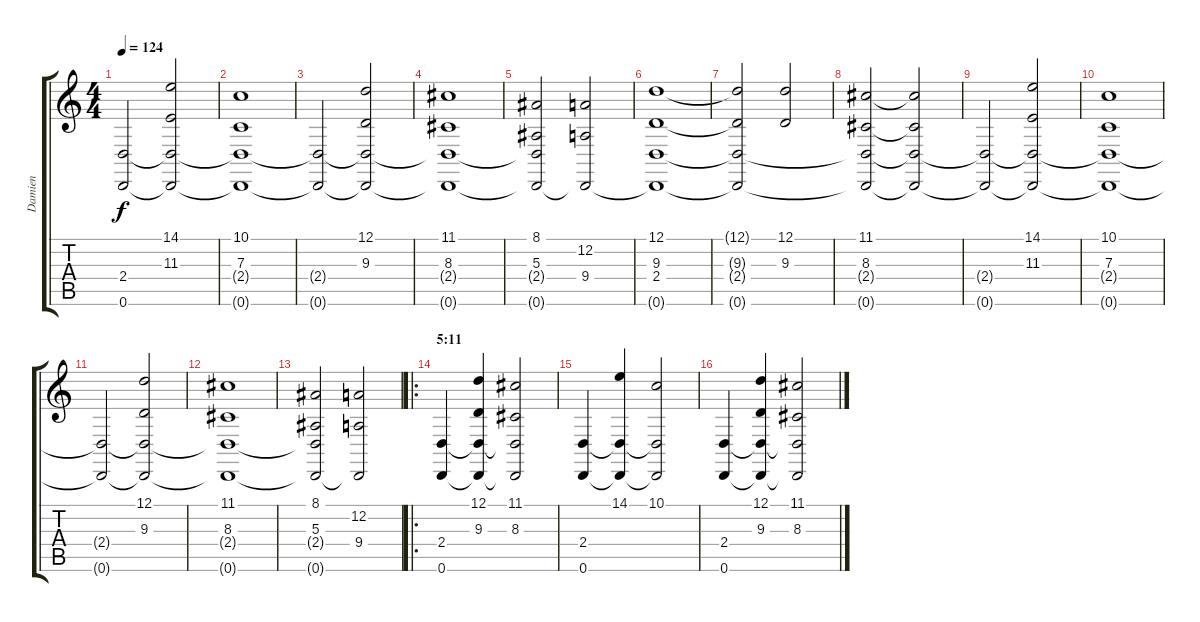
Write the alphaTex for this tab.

\track ("Damien" "Damien") {instrument stringensemble1}
\staff {score tabs}
\tuning (D4 A3 F3 C3 G2 D2) {hide}
\ts (4 4)
\tempo 124
\clef g2
\ks c
(2.4{t} 0.6{t}).2{dy f} (14.1 11.3 2.4{t} 0.6{t}).2 |
(10.1 7.3 2.4{t} 0.6{t}).1 |
(2.4{t} 0.6{t}).2 (12.1 9.3 2.4{t} 0.6{t}).2 |
(11.1 8.3 2.4{t} 0.6{t}).1 |
(8.1 5.3 2.4{t} 0.6{t}).2 (12.2 9.4 0.6{t}).2 |
(12.1 9.3 2.4 0.6{t}).1 |
(12.1{t} 9.3{t} 2.4{t} 0.6{t}).2 (12.1 9.3).2 |
(11.1 8.3 2.4{t} 0.6{t}).2 (11.1{t} 8.3{t} 2.4{t} 0.6{t}).2 |
(2.4{t} 0.6{t}).2 (14.1 11.3 2.4{t} 0.6{t}).2 |
(10.1 7.3 2.4{t} 0.6{t}).1 |
(2.4{t} 0.6{t}).2 (12.1 9.3 2.4{t} 0.6{t}).2 |
(11.1 8.3 2.4{t} 0.6{t}).1 |
(8.1 5.3 2.4{t} 0.6{t}).2 (12.2 9.4 0.6{t}).2 |
\ro
\section ("" "5:11")
(2.4 0.6).4 (12.1 9.3 2.4{t} 0.6{t}).4 (11.1 8.3 2.4{t} 0.6{t}).2 |
(2.4 0.6).4 (14.1 2.4{t} 0.6{t}).4 (10.1 2.4{t} 0.6{t}).2 |
(2.4 0.6).4 (12.1 9.3 2.4{t} 0.6{t}).4 (11.1 8.3 2.4{t} 0.6{t}).2
